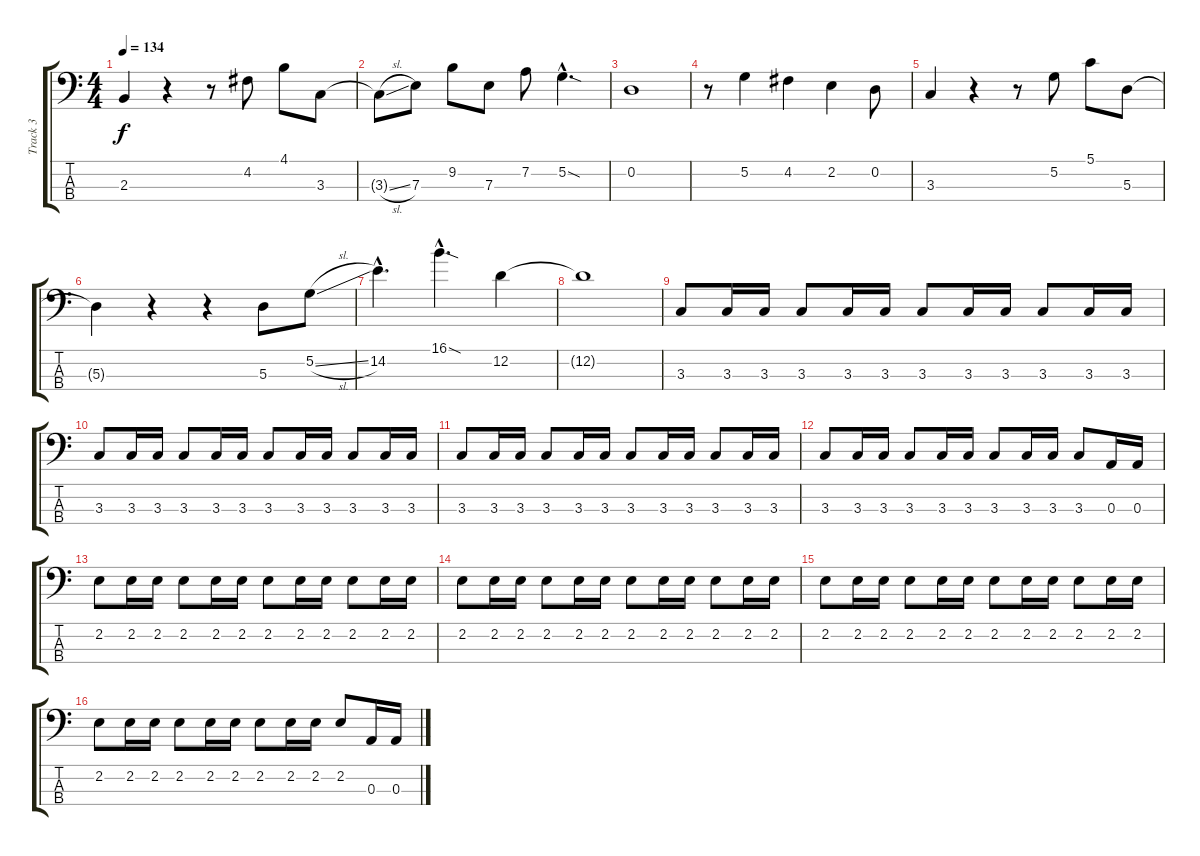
\track ("Track 3" "Track 3") {instrument electricbassfinger}
\staff {score tabs}
\tuning (G2 D2 A1 E1) {hide}
\ts (4 4)
\tempo 134
\clef f4
\ks c
2.3.4{dy f} r.4 r.8 4.2.8 4.1.8 3.3.8 |
3.3{sl t}.8 7.3.8 9.2.8 7.3.8 7.2.8 5.2{sod hac}.4{d} |
0.2.1 |
r.8 5.2.4 4.2.4 2.2.4 0.2.8 |
3.3.4 r.4 r.8 5.2.8 5.1.8 5.3.8 |
5.3{t}.4 r.4 r.4 5.3.8 5.2{sl}.8 |
14.2{hac}.4{d} 16.1{sod hac}.4{d} 12.2.4 |
12.2{t}.1 |
3.3.8 3.3.16 3.3.16 3.3.8 3.3.16 3.3.16 3.3.8 3.3.16 3.3.16 3.3.8 3.3.16 3.3.16 |
3.3.8 3.3.16 3.3.16 3.3.8 3.3.16 3.3.16 3.3.8 3.3.16 3.3.16 3.3.8 3.3.16 3.3.16 |
3.3.8 3.3.16 3.3.16 3.3.8 3.3.16 3.3.16 3.3.8 3.3.16 3.3.16 3.3.8 3.3.16 3.3.16 |
3.3.8 3.3.16 3.3.16 3.3.8 3.3.16 3.3.16 3.3.8 3.3.16 3.3.16 3.3.8 0.3.16 0.3.16 |
2.2.8 2.2.16 2.2.16 2.2.8 2.2.16 2.2.16 2.2.8 2.2.16 2.2.16 2.2.8 2.2.16 2.2.16 |
2.2.8 2.2.16 2.2.16 2.2.8 2.2.16 2.2.16 2.2.8 2.2.16 2.2.16 2.2.8 2.2.16 2.2.16 |
2.2.8 2.2.16 2.2.16 2.2.8 2.2.16 2.2.16 2.2.8 2.2.16 2.2.16 2.2.8 2.2.16 2.2.16 |
2.2.8 2.2.16 2.2.16 2.2.8 2.2.16 2.2.16 2.2.8 2.2.16 2.2.16 2.2.8 0.3.16 0.3.16
